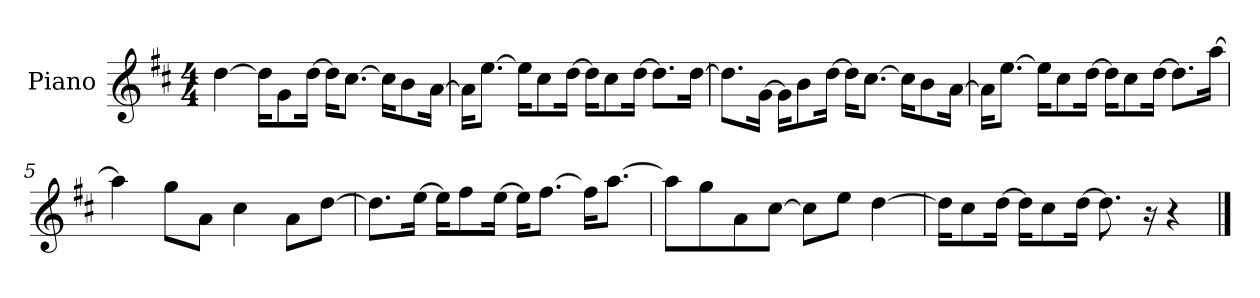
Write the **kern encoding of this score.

**kern
*part1
*staff1
*I"Piano
*I'P-no
*clefG2
*k[f#c#]
*M4/4
*MM90
=1
[4dd\
16dd\KL]
8g\
[16dd\Jk
16dd\KL]
[8.cc#\J
16cc#\KL]
8b\
[16a\Jk
=2
16a\KL]
[8.ee\J
16ee\KL]
8cc#\
[16dd\Jk
16dd\KL]
8cc#\
[16dd\Jk
8.dd\L]
[16dd\Jk
=3
8.dd\L]
[16g\Jk
16g\KL]
8b\
[16dd\Jk
16dd\KL]
[8.cc#\J
16cc#\KL]
8b\
[16a\Jk
!!LO:LB:g=z
=4
16a\KL]
[8.ee\J
16ee\KL]
8cc#\
[16dd\Jk
16dd\KL]
8cc#\
[16dd\Jk
8.dd\L]
[16aa\Jk
=5
4aa\]
8gg\L
8a\J
4cc#\
8a\L
[8dd\J
=6
8.dd\L]
[16ee\Jk
16ee\KL]
8ff#\
[16ee\Jk
16ee\KL]
[8.ff#\J
16ff#\KL]
[8.aa\J
=7
8aa\L]
8gg\
8a\
[8cc#\J
8cc#\L]
8ee\J
[4dd\
!!LO:LB:g=z
=8
16dd\KL]
8cc#\
[16dd\Jk
16dd\KL]
8cc#\
[16dd\Jk
8.dd\]
16r
4r
==
*-
